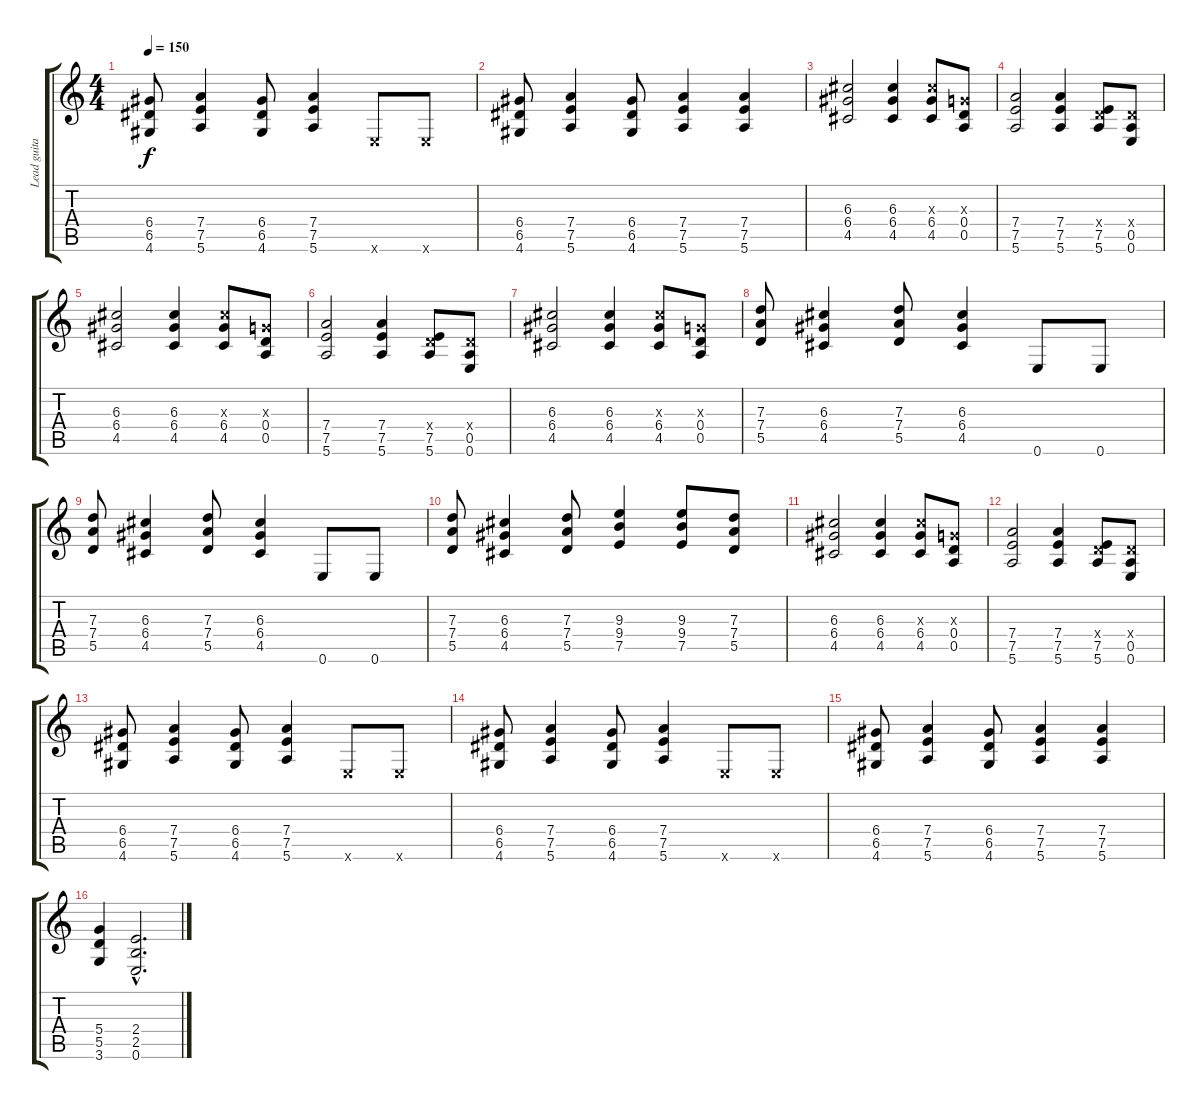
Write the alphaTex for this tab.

\track ("Lead guitar" "Lead guita") {instrument overdrivenguitar}
\staff {score tabs}
\tuning (E4 B3 G3 D3 A2 E2) {hide}
\ts (4 4)
\tempo 150
\clef g2
\ks c
(6.4 6.5 4.6).8{dy f} (7.4 7.5 5.6).4 (6.4 6.5 4.6).8 (7.4 7.5 5.6).4 0.6{x}.8 0.6{x}.8 |
(6.4 6.5 4.6).8 (7.4 7.5 5.6).4 (6.4 6.5 4.6).8 (7.4 7.5 5.6).4 (7.4 7.5 5.6).4 |
(6.3 6.4 4.5).2 (6.3 6.4 4.5).4 (6.3{x} 6.4 4.5).8 (0.3{x} 0.4 0.5).8 |
(7.4 7.5 5.6).2 (7.4 7.5 5.6).4 (0.4{x} 7.5 5.6).8 (0.4{x} 0.5 0.6).8 |
(6.3 6.4 4.5).2 (6.3 6.4 4.5).4 (6.3{x} 6.4 4.5).8 (0.3{x} 0.4 0.5).8 |
(7.4 7.5 5.6).2 (7.4 7.5 5.6).4 (0.4{x} 7.5 5.6).8 (0.4{x} 0.5 0.6).8 |
(6.3 6.4 4.5).2 (6.3 6.4 4.5).4 (6.3{x} 6.4 4.5).8 (0.3{x} 0.4 0.5).8 |
(7.3 7.4 5.5).8 (6.3 6.4 4.5).4 (7.3 7.4 5.5).8 (6.3 6.4 4.5).4 0.6.8 0.6.8 |
(7.3 7.4 5.5).8 (6.3 6.4 4.5).4 (7.3 7.4 5.5).8 (6.3 6.4 4.5).4 0.6.8 0.6.8 |
(7.3 7.4 5.5).8 (6.3 6.4 4.5).4 (7.3 7.4 5.5).8 (9.3 9.4 7.5).4 (9.3 9.4 7.5).8 (7.3 7.4 5.5).8 |
(6.3 6.4 4.5).2 (6.3 6.4 4.5).4 (6.3{x} 6.4 4.5).8 (0.3{x} 0.4 0.5).8 |
(7.4 7.5 5.6).2 (7.4 7.5 5.6).4 (0.4{x} 7.5 5.6).8 (0.4{x} 0.5 0.6).8 |
(6.4 6.5 4.6).8 (7.4 7.5 5.6).4 (6.4 6.5 4.6).8 (7.4 7.5 5.6).4 0.6{x}.8 0.6{x}.8 |
(6.4 6.5 4.6).8 (7.4 7.5 5.6).4 (6.4 6.5 4.6).8 (7.4 7.5 5.6).4 0.6{x}.8 0.6{x}.8 |
(6.4 6.5 4.6).8 (7.4 7.5 5.6).4 (6.4 6.5 4.6).8 (7.4 7.5 5.6).4 (7.4 7.5 5.6).4 |
(5.4 5.5 3.6).4 (2.4{hac} 2.5{hac} 0.6{hac}).2{d}
